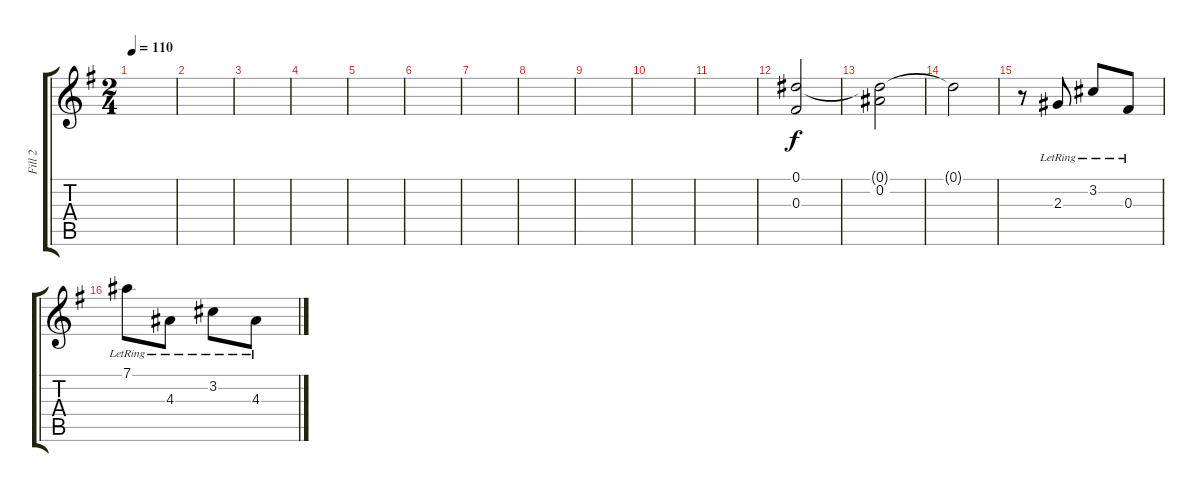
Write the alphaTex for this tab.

\track ("Fill 2" "Fill 2") {instrument acousticguitarsteel}
\staff {score tabs}
\tuning (Eb4 Bb3 Gb3 Db3 Ab2 Eb2) {hide}
\ts (2 4)
\tempo 110
\clef g2
\ks g
|
|
|
|
|
|
|
|
|
|
|
(0.1 0.3).2 |
(0.1{t} 0.2).2 |
0.1{t}.2 |
r.8 2.3{lr}.8 3.2{lr}.8 0.3{lr}.8 |
7.1{lr}.8 4.3{lr}.8 3.2{lr}.8 4.3{lr}.8
